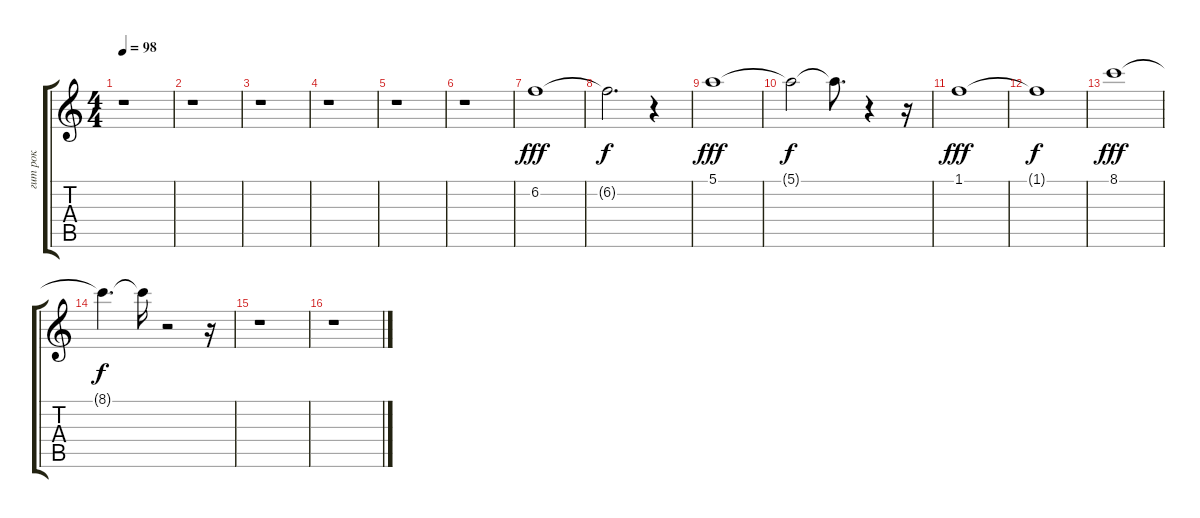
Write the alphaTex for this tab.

\track ("гит рок" "гит рок") {instrument overdrivenguitar}
\staff {score tabs}
\tuning (E4 B3 G3 D3 A2 E2) {hide}
\ts (4 4)
\tempo 98
\clef g2
\ks c
r.1{dy fff} |
r.1 |
r.1 |
r.1 |
r.1 |
r.1 |
6.2.1 |
6.2{t}.2{d dy f} r.4 |
5.1.1{dy fff} |
5.1{t}.2{dy f} 5.1{t}.8{d} r.4 r.16 |
1.1.1{dy fff} |
1.1{t}.1{dy f} |
8.1.1{dy fff} |
8.1{t}.4{d dy f} 8.1{t}.16 r.2 r.16 |
r.1 |
r.1
